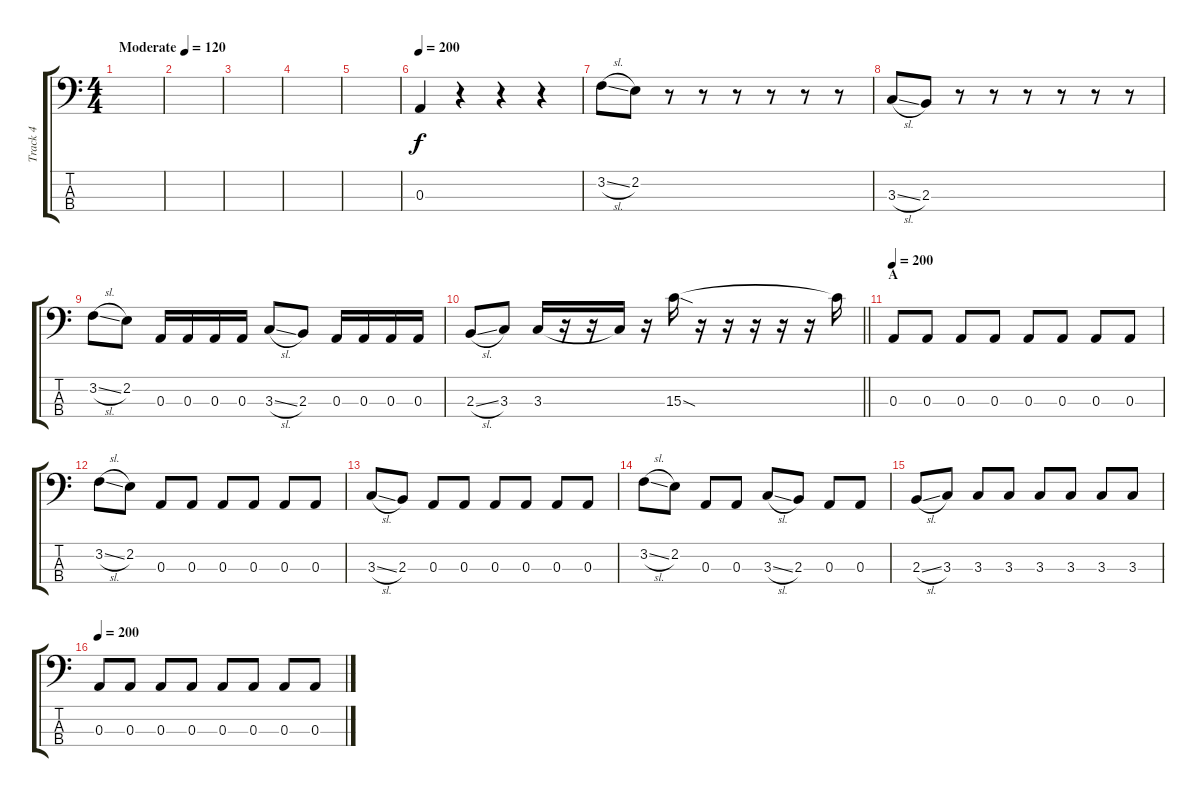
\track ("Track 4" "Track 4") {instrument electricbassfinger}
\staff {score tabs}
\tuning (G2 D2 A1 E1) {hide}
\ts (4 4)
\tempo (120 "Moderate")
\tempo 200
\tempo (120 "Moderate")
\clef f4
\ks c
|
|
|
|
|
\tempo 200
0.3.4 r.4 r.4 r.4 |
3.2{sl}.8 2.2.8 r.8 r.8 r.8 r.8 r.8 r.8 |
3.3{sl}.8 2.3.8 r.8 r.8 r.8 r.8 r.8 r.8 |
3.2{sl}.8 2.2.8 0.3.16 0.3.16 0.3.16 0.3.16 3.3{sl}.8 2.3.8 0.3.16 0.3.16 0.3.16 0.3.16 |
\barLineRight lightlight
2.3{sl}.8 3.3.8 3.3.16 r.16 r.16 3.3{t}.16 r.16 15.3{sod}.16 r.16 r.16 r.16 r.16 r.16 15.3{t}.16 |
\section ("" "A")
\tempo 200
0.3.8 0.3.8 0.3.8 0.3.8 0.3.8 0.3.8 0.3.8 0.3.8 |
3.2{sl}.8 2.2.8 0.3.8 0.3.8 0.3.8 0.3.8 0.3.8 0.3.8 |
3.3{sl}.8 2.3.8 0.3.8 0.3.8 0.3.8 0.3.8 0.3.8 0.3.8 |
3.2{sl}.8 2.2.8 0.3.8 0.3.8 3.3{sl}.8 2.3.8 0.3.8 0.3.8 |
2.3{sl}.8 3.3.8 3.3.8 3.3.8 3.3.8 3.3.8 3.3.8 3.3.8 |
\tempo 200
0.3.8 0.3.8 0.3.8 0.3.8 0.3.8 0.3.8 0.3.8 0.3.8
